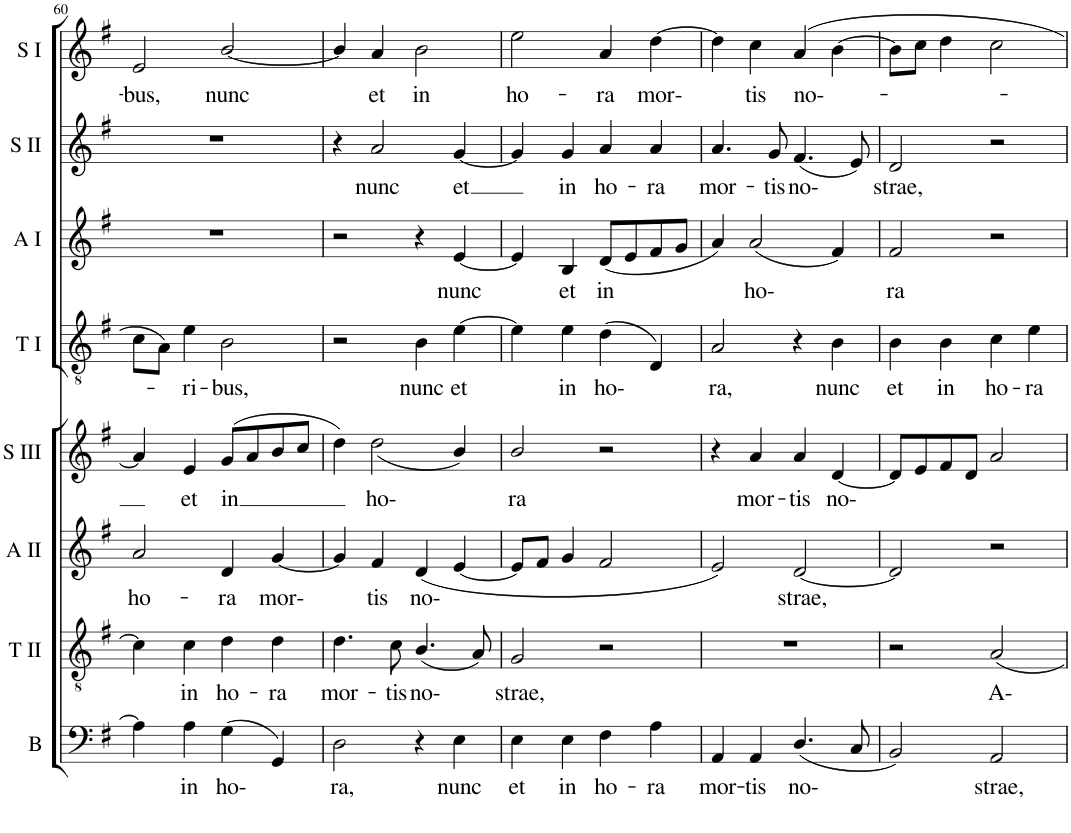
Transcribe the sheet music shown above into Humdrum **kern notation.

**kern	**text	**kern	**text	**kern	**text	**kern	**text	**kern	**text	**kern	**text	**kern	**text	**kern	**text
*part8	*part8	*part7	*part7	*part6	*part6	*part5	*part5	*part4	*part4	*part3	*part3	*part2	*part2	*part1	*part1
*staff8	*staff8	*staff7	*staff7	*staff6	*staff6	*staff5	*staff5	*staff4	*staff4	*staff3	*staff3	*staff2	*staff2	*staff1	*staff1
*I"Bass	*	*I"Tenor II	*	*I"Alto II	*	*I"Soprano III	*	*I"Tenor I	*	*I"Alto I	*	*I"Soprano II	*	*I"Soprano I	*
*I'B	*	*I'T II	*	*I'A II	*	*I'S III	*	*I'T I	*	*I'A I	*	*I'S II	*	*I'S I	*
!!LO:PB:g=z
*clefF4	*	*clefGv2	*	*clefG2	*	*clefG2	*	*clefGv2	*	*clefG2	*	*clefG2	*	*clefG2	*
*k[f#]	*	*k[f#]	*	*k[f#]	*	*k[f#]	*	*k[f#]	*	*k[f#]	*	*k[f#]	*	*k[f#]	*
*G:	*	*G:	*	*G:	*	*G:	*	*G:	*	*G:	*	*G:	*	*G:	*
*M4/4	*	*M4/4	*	*M4/4	*	*M4/4	*	*M4/4	*	*M4/4	*	*M4/4	*	*M4/4	*
*met(c)	*	*met(c)	*	*met(c)	*	*met(c)	*	*met(c)	*	*met(c)	*	*met(c)	*	*met(c)	*
=60	=60	=60	=60	=60	=60	=60	=60	=60	=60	=60	=60	=60	=60	=60	=60
!	!	!	!	!	!LO:LY:b	!	!	!	!	!	!	!	!	!	!LO:LY:b
4A\]	.	4c\]	.	2a/	ho-	4a/]	.	8c\L	.	1r	.	1r	.	2e/	-bus,
.	.	.	.	.	.	.	.	8A\J	.	.	.	.	.	.	.
!	!LO:LY:b	!	!LO:LY:b	!	!	!	!LO:LY:b	!	!LO:LY:b	!	!	!	!	!	!
4A\	in	4c\	in	.	.	4e/	et	4e\	-ri-	.	.	.	.	.	.
!	!LO:LY:b	!	!LO:LY:b	!	!LO:LY:b	!	!LO:LY:b	!	!LO:LY:b	!	!	!	!	!	!LO:LY:b
(4G\	ho-	4d\	ho-	4d/	-ra	(8g/L	in	2B\	-bus,	.	.	.	.	[2b/	nunc
.	.	.	.	.	.	8a/	.	.	.	.	.	.	.	.	.
!	!	!	!LO:LY:b	!	!LO:LY:b	!	!	!	!	!	!	!	!	!	!
4GG/)	.	4d\	-ra	[4g/	mor-	8b/	.	.	.	.	.	.	.	.	.
.	.	.	.	.	.	8cc/J	.	.	.	.	.	.	.	.	.
=61	=61	=61	=61	=61	=61	=61	=61	=61	=61	=61	=61	=61	=61	=61	=61
!	!LO:LY:b	!	!LO:LY:b	!	!	!	!	!	!	!	!	!	!	!	!
2D\	ra,	4.d\	mor-	4g/]	.	4dd\)	.	2r	.	2r	.	4r	.	4b/]	.
!	!	!	!	!	!LO:LY:b	!	!LO:LY:b	!	!	!	!	!	!LO:LY:b	!	!LO:LY:b
.	.	.	.	4f#/	tis	(<2dd\	ho-	.	.	.	.	2a/	nunc	4a/	et
!	!	!	!LO:LY:b	!	!	!	!	!	!	!	!	!	!	!	!
.	.	8c\	-tis	.	.	.	.	.	.	.	.	.	.	.	.
!	!	!	!LO:LY:b	!	!LO:LY:b	!	!	!	!LO:LY:b	!	!	!	!	!	!LO:LY:b
4r	.	(<4.B/	no-	(<4d/	no-	.	.	4B\	nunc	4r	.	.	.	2b\	in
!	!LO:LY:b	!	!	!	!	!	!	!	!LO:LY:b	!	!LO:LY:b	!	!LO:LY:b	!	!
4E\	nunc	.	.	[4e/	.	4b/)	.	[4e\	et	[4e/	nunc	[4g/	et	.	.
.	.	8A/)	.	.	.	.	.	.	.	.	.	.	.	.	.
=62	=62	=62	=62	=62	=62	=62	=62	=62	=62	=62	=62	=62	=62	=62	=62
!	!LO:LY:b	!	!LO:LY:b	!	!	!	!LO:LY:b	!	!	!	!	!	!	!	!LO:LY:b
4E\	et	2G/	strae,	8e/L]	.	2b/	ra	4e\]	.	4e/]	.	4g/]	.	2ee\	ho-
.	.	.	.	8f#/J	.	.	.	.	.	.	.	.	.	.	.
!	!LO:LY:b	!	!	!	!	!	!	!	!LO:LY:b	!	!LO:LY:b	!	!LO:LY:b	!	!
4E\	in	.	.	4g/	.	.	.	4e\	in	4B/	et	4g/	in	.	.
!	!LO:LY:b	!	!	!	!	!	!	!	!LO:LY:b	!	!LO:LY:b	!	!LO:LY:b	!	!LO:LY:b
4F#\	ho-	2r	.	2f#/	.	2r	.	(4d\	ho-	(<8d/L	in	4a/	ho-	4a/	-ra
.	.	.	.	.	.	.	.	.	.	8e/	.	.	.	.	.
!	!LO:LY:b	!	!	!	!	!	!	!	!	!	!	!	!LO:LY:b	!	!LO:LY:b
4A\	-ra	.	.	.	.	.	.	4D/)	.	8f#/	.	4a/	-ra	[4dd\	mor-
.	.	.	.	.	.	.	.	.	.	8g/J	.	.	.	.	.
=63	=63	=63	=63	=63	=63	=63	=63	=63	=63	=63	=63	=63	=63	=63	=63
!	!LO:LY:b	!	!	!	!	!	!	!	!LO:LY:b	!	!	!	!LO:LY:b	!	!
4AA/	mor-	1r	.	2e/)	.	4r	.	2A/	ra,	4a/)	.	4.a/	mor-	4dd\]	.
!	!LO:LY:b	!	!	!	!	!	!LO:LY:b	!	!	!	!LO:LY:b	!	!	!	!LO:LY:b
4AA/	-tis	.	.	.	.	4a/	mor-	.	.	(<2a/	ho-	.	.	4cc\	tis
!	!	!	!	!	!	!	!	!	!	!	!	!	!LO:LY:b	!	!
.	.	.	.	.	.	.	.	.	.	.	.	8g/	-tis	.	.
!	!LO:LY:b	!	!	!	!LO:LY:b	!	!LO:LY:b	!	!	!	!	!	!LO:LY:b	!	!LO:LY:b
(<4.D/	no-	.	.	[2d/	strae,	4a/	-tis	4r	.	.	.	(<4.f#/	no-	4a/	no--
!	!	!	!	!	!	!	!LO:LY:b	!	!LO:LY:b	!	!	!	!	!	!
.	.	.	.	.	.	[4d/	no-	4B\	nunc	4f#/)	.	.	.	[4b\	.
8C/	.	.	.	.	.	.	.	.	.	.	.	8e/)	.	.	.
=64	=64	=64	=64	=64	=64	=64	=64	=64	=64	=64	=64	=64	=64	=64	=64
!	!	!	!	!	!	!	!	!	!LO:LY:b	!	!LO:LY:b	!	!LO:LY:b	!	!
2BB/)	.	2r	.	2d/]	.	8d/L]	.	4B\	et	2f#/	ra	2d/	strae,	8b\L]	.
.	.	.	.	.	.	8e/	.	.	.	.	.	.	.	8cc\J	.
!	!	!	!	!	!	!	!	!	!LO:LY:b	!	!	!	!	!	!
.	.	.	.	.	.	8f#/	.	4B\	in	.	.	.	.	4dd\	.
.	.	.	.	.	.	8d/J	.	.	.	.	.	.	.	.	.
!	!LO:LY:b	!	!LO:LY:b	!	!	!	!	!	!LO:LY:b	!	!	!	!	!	!
2AA/	strae,	2A/	A-	2r	.	2a/	.	4c\	ho-	2r	.	2r	.	2cc\	.
!	!	!	!	!	!	!	!	!	!LO:LY:b	!	!	!	!	!	!
.	.	.	.	.	.	.	.	4e\	-ra	.	.	.	.	.	.
=	=	=	=	=	=	=	=	=	=	=	=	=	=	=	=
*-	*-	*-	*-	*-	*-	*-	*-	*-	*-	*-	*-	*-	*-	*-	*-
